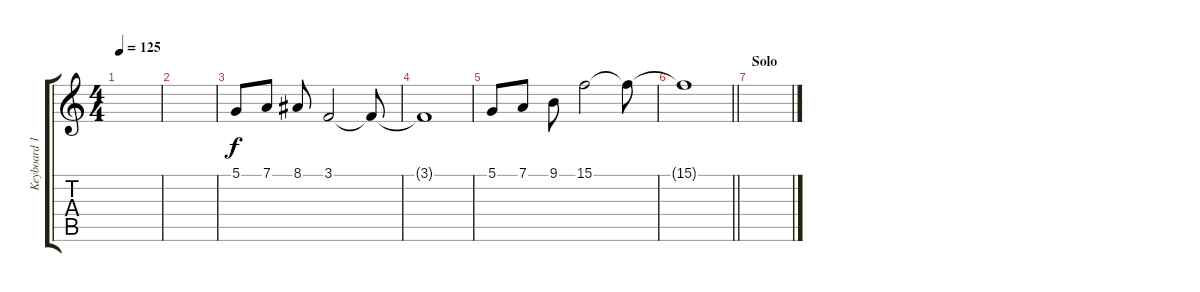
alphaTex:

\track ("Keyboard 1" "Keyboard 1") {instrument acousticgrandpiano}
\staff {score tabs}
\tuning (D4 A3 F3 C3 G2 D2) {hide}
\ts (4 4)
\tempo 125
\clef g2
\ks c
|
|
5.1.8{instrument brightacousticpiano} 7.1.8 8.1.8 3.1.2 3.1{t}.8 |
3.1{t}.1 |
5.1.8 7.1.8 9.1.8 15.1.2 15.1{t}.8 |
\barLineRight lightlight
15.1{t}.1 |
\section ("" "Solo")
